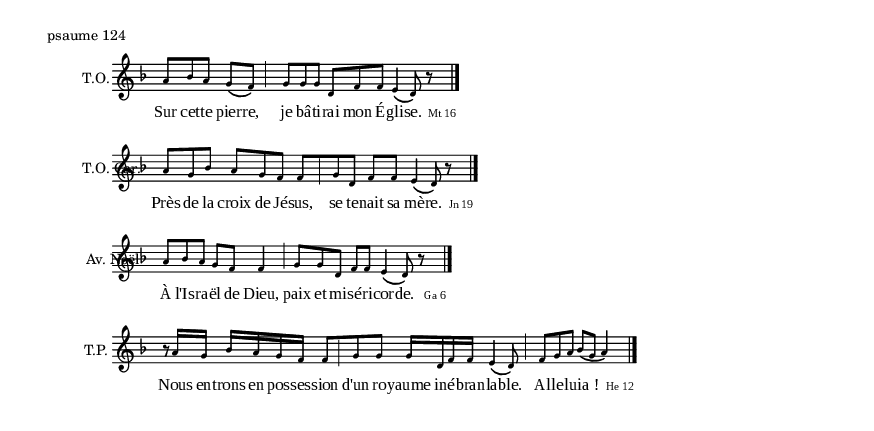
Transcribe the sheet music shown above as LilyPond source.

\version "2.10.0"
 \include "definitions.ly"
 \markup {psaume  124}


\relative a' { 
	\new Staff {
		\cadenzaOn
		\key f \major
		\set Staff.instrumentName = \markup{ \center-align { T.O. } }
		
		\times 2/3 {a8[ bes a]} g[\( f\)]
		\cesure \pespace \times 2/3 { g[ g  g] } \times 2/3 { d[ f  f] } \times 2/3 { e4\(  d8\) } r8

		
		
		\endBar
	}

	\addlyrics {
		Sur cet -- te pier -- re, je bâ -- ti -- rai mon É -- gli -- se.
 		\markup { \citation #"Mt 16" } }
	
	
}
\relative a' { 
	\new Staff {
		\cadenzaOn
		\key f \major
		\set Staff.instrumentName = \markup{ \center-align { T.O. Car. } }
		
		\times 2/3 {a8[ g bes]} \times 2/3 { a[ g  f] } \times 2/3 { f[ \pespace
		\cesurebasse \pespace g d] } f[ f] \times 2/3 { e4\(  d8\) } r8

		
		
		\endBar
	}

	\addlyrics {
		Près de la croix de Jé -- sus, se te -- nait sa mè -- re.
 		\markup { \citation #"Jn 19" } }
	
	
}
\relative a' { 
	\new Staff {
		\cadenzaOn
		\key f \major
		\set Staff.instrumentName = \markup{ \center-align { Av. Noël } }
		
		\times 2/3 {a8[ bes a]} g[ f] f4
		\cesure \times 2/3 { g8[ g d] } f[ f] \times 2/3 { e4\(  d8\) } r8

		
		
		\endBar
	}

	\addlyrics {
		À l'Is -- ra -- ël de Dieu, paix et mi -- sé -- ri -- cor -- de.
 		\markup { \citation #" Ga 6 " } }
	
	
}

\relative a' { 
	\new Staff {
		\cadenzaOn
		\key f \major
		\set Staff.instrumentName = \markup{ \center-align { T.P. } }
		
		r8 a16[ g] bes[ a g f] \times 2/3 { f8[
	\cesurebasse \pespace g g] } g16[ d f f] \times 2/3 { e4\(  d8\) }
	\cesureall \pespace \times 2/3 { f[ g  a] } bes[\( g] a4\)

		
		
		\endBar
	}

	\addlyrics {
		Nous en -- trons en pos -- ses -- sion d'un ro -- yaume in -- é -- bran -- la -- ble. Al -- le -- lu -- "ia !" _ _
 		\markup { \citation #"He 12" } }
	
	
}

